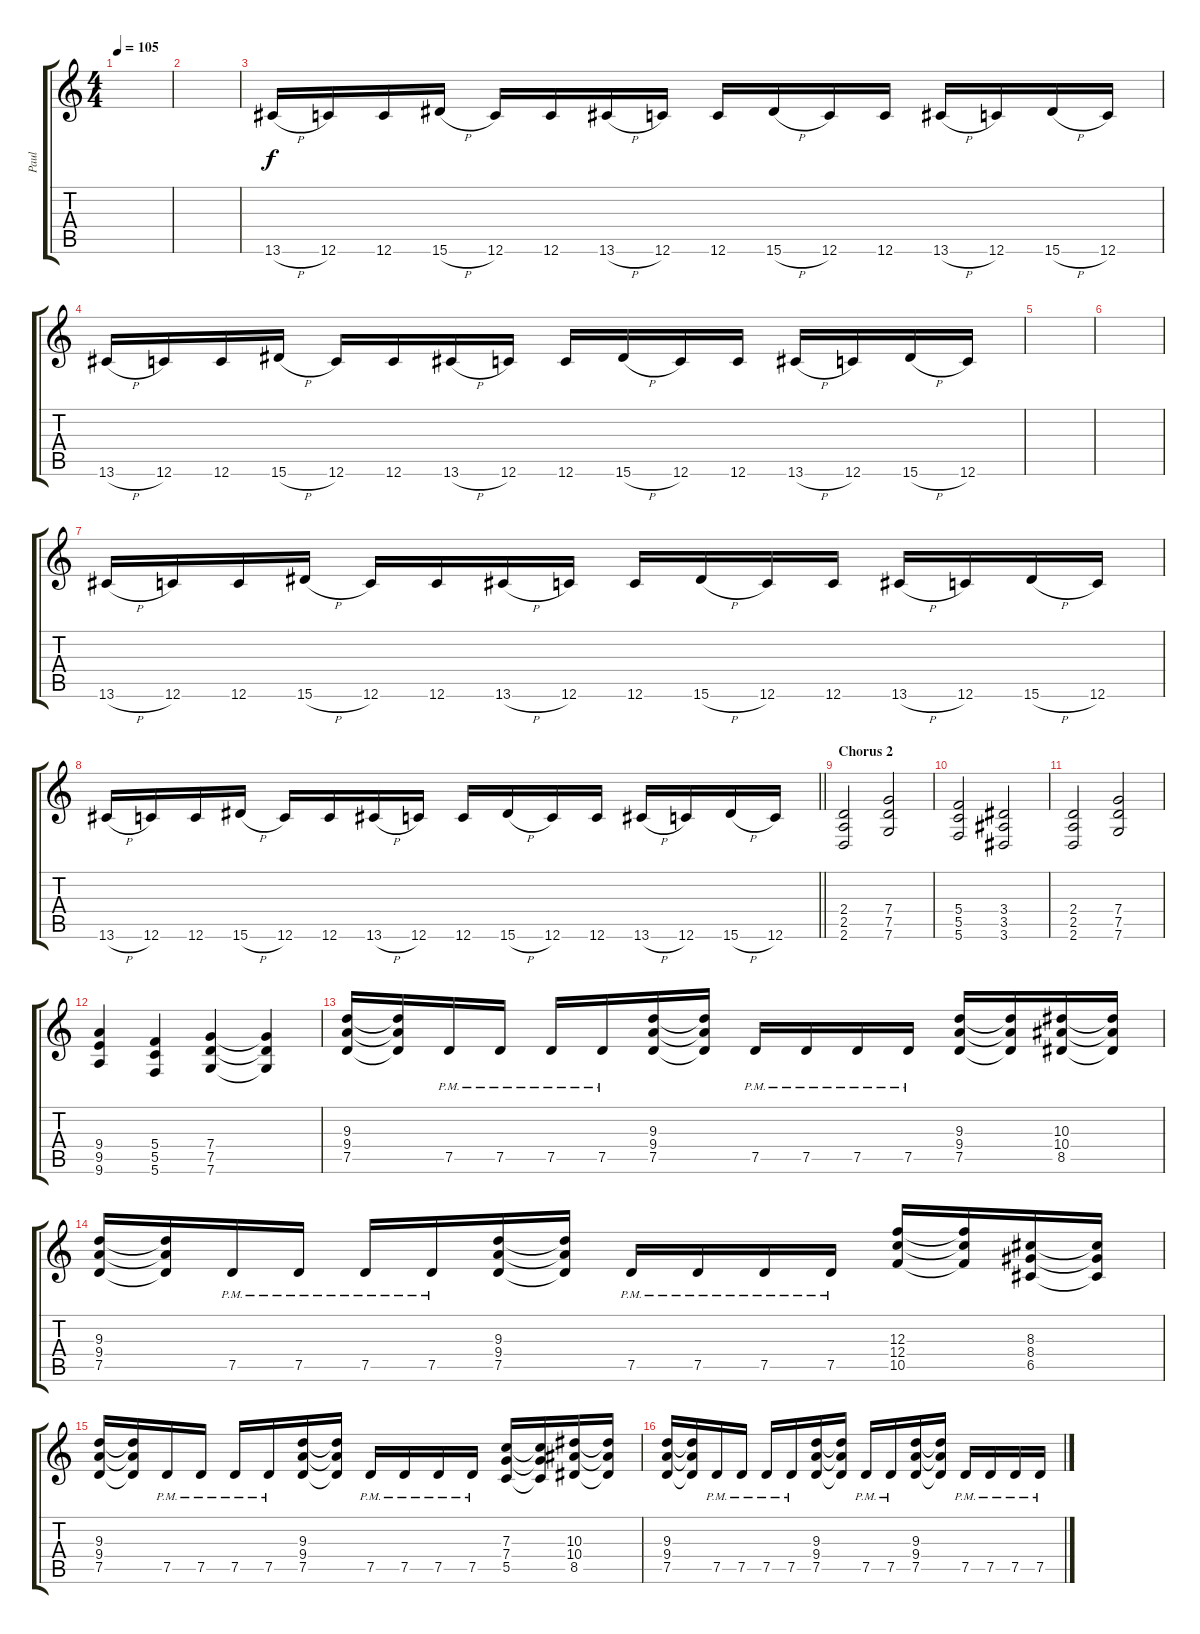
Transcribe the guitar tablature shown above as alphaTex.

\track ("Paul" "Paul") {instrument distortionguitar}
\staff {score tabs}
\tuning (D4 A3 F3 C3 G2 C2) {hide}
\ts (4 4)
\tempo 105
\clef g2
\ks c
|
|
13.6{h}.16 12.6.16 12.6.16 15.6{h}.16 12.6.16 12.6.16 13.6{h}.16 12.6.16 12.6.16 15.6{h}.16 12.6.16 12.6.16 13.6{h}.16 12.6.16 15.6{h}.16 12.6.16 |
13.6{h}.16 12.6.16 12.6.16 15.6{h}.16 12.6.16 12.6.16 13.6{h}.16 12.6.16 12.6.16 15.6{h}.16 12.6.16 12.6.16 13.6{h}.16 12.6.16 15.6{h}.16 12.6.16 |
|
|
13.6{h}.16 12.6.16 12.6.16 15.6{h}.16 12.6.16 12.6.16 13.6{h}.16 12.6.16 12.6.16 15.6{h}.16 12.6.16 12.6.16 13.6{h}.16 12.6.16 15.6{h}.16 12.6.16 |
\barLineRight lightlight
13.6{h}.16 12.6.16 12.6.16 15.6{h}.16 12.6.16 12.6.16 13.6{h}.16 12.6.16 12.6.16 15.6{h}.16 12.6.16 12.6.16 13.6{h}.16 12.6.16 15.6{h}.16 12.6.16 |
\section ("" "Chorus 2")
(2.4 2.5 2.6).2 (7.4 7.5 7.6).2 |
(5.4 5.5 5.6).2 (3.4 3.5 3.6).2 |
(2.4 2.5 2.6).2 (7.4 7.5 7.6).2 |
(9.4 9.5 9.6).4 (5.4 5.5 5.6).4 (7.4 7.5 7.6).4 (7.4{t} 7.5{t} 7.6{t}).4 |
(9.3 9.4 7.5).16 (9.3{t} 9.4{t} 7.5{t}).16 7.5{pm}.16 7.5{pm}.16 7.5{pm}.16 7.5{pm}.16 (9.3 9.4 7.5).16 (9.3{t} 9.4{t} 7.5{t}).16 7.5{pm}.16 7.5{pm}.16 7.5{pm}.16 7.5{pm}.16 (9.3 9.4 7.5).16 (9.3{t} 9.4{t} 7.5{t}).16 (10.3 10.4 8.5).16 (10.3{t} 10.4{t} 8.5{t}).16 |
(9.3 9.4 7.5).16 (9.3{t} 9.4{t} 7.5{t}).16 7.5{pm}.16 7.5{pm}.16 7.5{pm}.16 7.5{pm}.16 (9.3 9.4 7.5).16 (9.3{t} 9.4{t} 7.5{t}).16 7.5{pm}.16 7.5{pm}.16 7.5{pm}.16 7.5{pm}.16 (12.3 12.4 10.5).16 (12.3{t} 12.4{t} 10.5{t}).16 (8.3 8.4 6.5).16 (8.3{t} 8.4{t} 6.5{t}).16 |
(9.3 9.4 7.5).16 (9.3{t} 9.4{t} 7.5{t}).16 7.5{pm}.16 7.5{pm}.16 7.5{pm}.16 7.5{pm}.16 (9.3 9.4 7.5).16 (9.3{t} 9.4{t} 7.5{t}).16 7.5{pm}.16 7.5{pm}.16 7.5{pm}.16 7.5{pm}.16 (7.3 7.4 5.5).16 (7.3{t} 7.4{t} 5.5{t}).16 (10.3 10.4 8.5).16 (10.3{t} 10.4{t} 8.5{t}).16 |
(9.3 9.4 7.5).16 (9.3{t} 9.4{t} 7.5{t}).16 7.5{pm}.16 7.5{pm}.16 7.5{pm}.16 7.5{pm}.16 (9.3 9.4 7.5).16 (9.3{t} 9.4{t} 7.5{t}).16 7.5{pm}.16 7.5{pm}.16 (9.3 9.4 7.5).16 (9.3{t} 9.4{t} 7.5{t}).16 7.5{pm}.16 7.5{pm}.16 7.5{pm}.16 7.5{pm}.16
